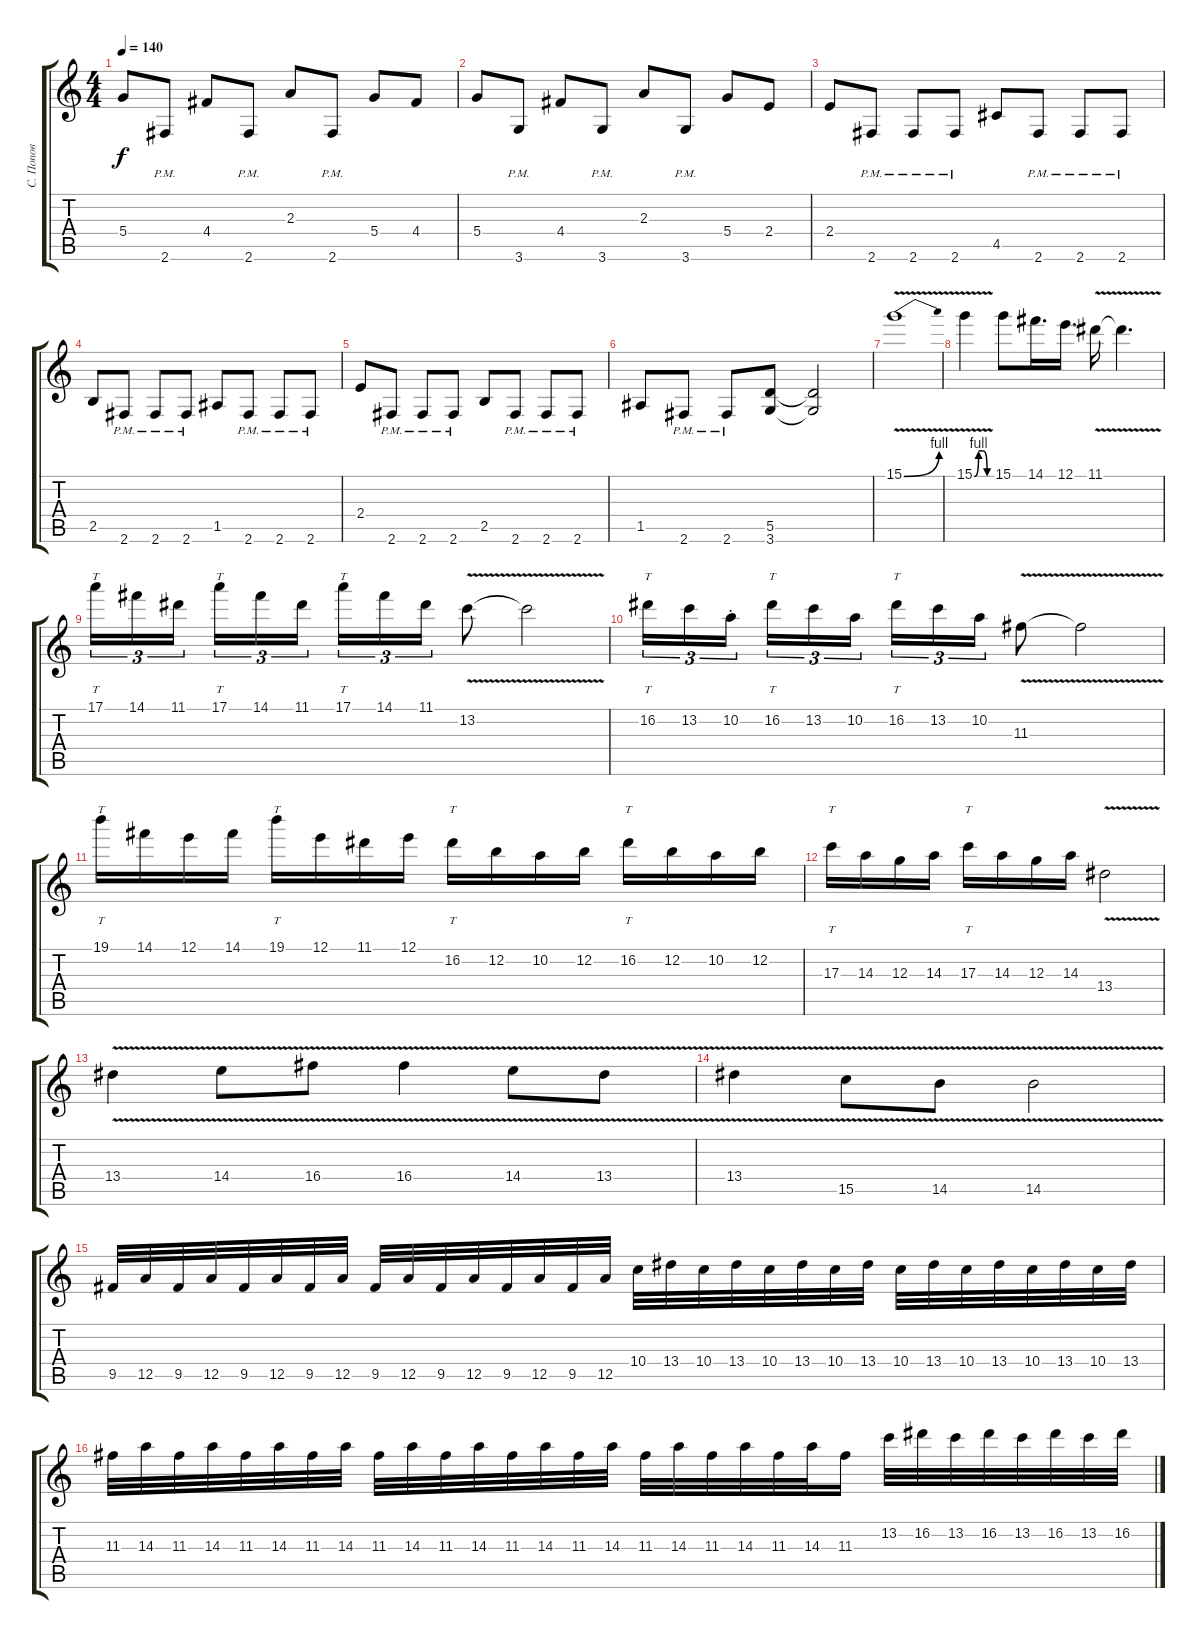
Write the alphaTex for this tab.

\track ("С. Попов" "С. Попов") {instrument distortionguitar}
\staff {score tabs}
\tuning (E4 B3 G3 D3 A2 E2) {hide}
\ts (4 4)
\tempo 140
\clef g2
\ks c
5.4.8{dy f} 2.6{pm}.8 4.4.8 2.6{pm}.8 2.3.8 2.6{pm}.8 5.4.8 4.4.8 |
5.4.8 3.6{pm}.8 4.4.8 3.6{pm}.8 2.3.8 3.6{pm}.8 5.4.8 2.4.8 |
2.4.8 2.6{pm}.8 2.6{pm}.8 2.6{pm}.8 4.5.8 2.6{pm}.8 2.6{pm}.8 2.6{pm}.8 |
2.5.8 2.6{pm}.8 2.6{pm}.8 2.6{pm}.8 1.5.8 2.6{pm}.8 2.6{pm}.8 2.6{pm}.8 |
2.4.8 2.6{pm}.8 2.6{pm}.8 2.6{pm}.8 2.5.8 2.6{pm}.8 2.6{pm}.8 2.6{pm}.8 |
1.5.8 2.6{pm}.8 2.6{pm}.8 (5.5 3.6).8 (5.5{t} 3.6{t}).2 |
15.1{be (bend 0 0 60 4) v}.1 |
15.1{be (custom 0 0 15 4 30 4 45 0 60 0) v}.4 15.1.8 14.1.16{d} 12.1.16{d} 11.1{v}.16 11.1{t}.4{d} |
17.1.16{tt tu (3 2)} 14.1.16{tu (3 2)} 11.1.16{tu (3 2) beam splitsecondary} 17.1.16{tt tu (3 2)} 14.1.16{tu (3 2)} 11.1.16{tu (3 2)} 17.1.16{tt tu (3 2)} 14.1.16{tu (3 2)} 11.1.16{tu (3 2)} 13.2{v}.8 13.2{t}.2 |
16.2.16{tt tu (3 2)} 13.2.16{tu (3 2)} 10.2{st}.16{tu (3 2) beam splitsecondary} 16.2.16{tt tu (3 2)} 13.2.16{tu (3 2)} 10.2.16{tu (3 2)} 16.2.16{tt tu (3 2)} 13.2.16{tu (3 2)} 10.2.16{tu (3 2)} 11.3{v}.8 11.3{t}.2 |
19.1.16{tt} 14.1.16 12.1.16 14.1.16 19.1.16{tt} 12.1.16 11.1.16 12.1.16 16.2.16{tt} 12.2.16 10.2.16 12.2.16 16.2.16{tt} 12.2.16 10.2.16 12.2.16 |
17.3.16{tt} 14.3.16 12.3.16 14.3.16 17.3.16{tt} 14.3.16 12.3.16 14.3.16 13.4{v}.2 |
13.4{v}.4 14.4{v}.8 16.4{v}.8 16.4{v}.4 14.4{v}.8 13.4{v}.8 |
13.4{v}.4 15.5{v}.8 14.5{v}.8 14.5{v}.2 |
9.5.32 12.5.32 9.5.32 12.5.32 9.5.32 12.5.32 9.5.32 12.5.32 9.5.32 12.5.32 9.5.32 12.5.32 9.5.32 12.5.32 9.5.32 12.5.32 10.4.32 13.4.32 10.4.32 13.4.32 10.4.32 13.4.32 10.4.32 13.4.32 10.4.32 13.4.32 10.4.32 13.4.32 10.4.32 13.4.32 10.4.32 13.4.32 |
11.3.32 14.3.32 11.3.32 14.3.32 11.3.32 14.3.32 11.3.32 14.3.32 11.3.32 14.3.32 11.3.32 14.3.32 11.3.32 14.3.32 11.3.32 14.3.32 11.3.32 14.3.32 11.3.32 14.3.32 11.3.32 14.3.32 11.3.16 13.2.32 16.2.32 13.2.32 16.2.32 13.2.32 16.2.32 13.2.32 16.2.32
